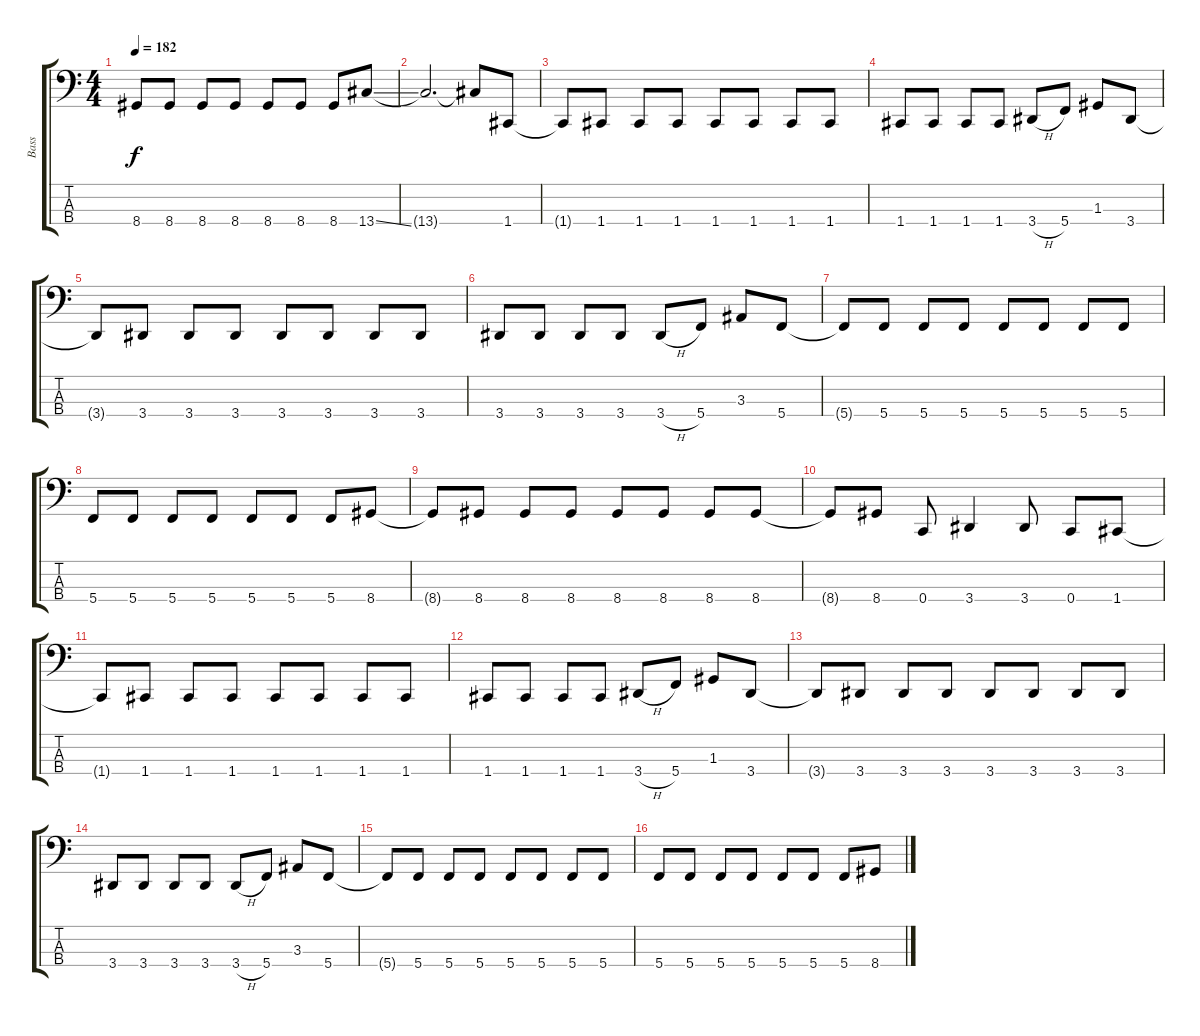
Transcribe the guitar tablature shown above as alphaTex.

\track ("Bass" "Bass") {instrument electricbasspick}
\staff {score tabs}
\tuning (F2 C2 G1 C1) {hide}
\ts (4 4)
\tempo 182
\clef f4
\ks c
8.4{t}.8{dy f} 8.4.8 8.4.8 8.4.8 8.4.8 8.4.8 8.4.8 13.4{ss}.8 |
13.4{t}.2{d} 13.4{t}.8 1.4.8 |
1.4{t}.8 1.4.8 1.4.8 1.4.8 1.4.8 1.4.8 1.4.8 1.4.8 |
1.4.8 1.4.8 1.4.8 1.4.8 3.4{h}.8 5.4.8 1.3.8 3.4.8 |
3.4{t}.8 3.4.8 3.4.8 3.4.8 3.4.8 3.4.8 3.4.8 3.4.8 |
3.4.8 3.4.8 3.4.8 3.4.8 3.4{h}.8 5.4.8 3.3.8 5.4.8 |
5.4{t}.8 5.4.8 5.4.8 5.4.8 5.4.8 5.4.8 5.4.8 5.4.8 |
5.4.8 5.4.8 5.4.8 5.4.8 5.4.8 5.4.8 5.4.8 8.4.8 |
8.4{t}.8 8.4.8 8.4.8 8.4.8 8.4.8 8.4.8 8.4.8 8.4.8 |
8.4{t}.8 8.4.8 0.4.8 3.4.4 3.4.8 0.4.8 1.4.8 |
1.4{t}.8 1.4.8 1.4.8 1.4.8 1.4.8 1.4.8 1.4.8 1.4.8 |
1.4.8 1.4.8 1.4.8 1.4.8 3.4{h}.8 5.4.8 1.3.8 3.4.8 |
3.4{t}.8 3.4.8 3.4.8 3.4.8 3.4.8 3.4.8 3.4.8 3.4.8 |
3.4.8 3.4.8 3.4.8 3.4.8 3.4{h}.8 5.4.8 3.3.8 5.4.8 |
5.4{t}.8 5.4.8 5.4.8 5.4.8 5.4.8 5.4.8 5.4.8 5.4.8 |
5.4.8 5.4.8 5.4.8 5.4.8 5.4.8 5.4.8 5.4.8 8.4.8
